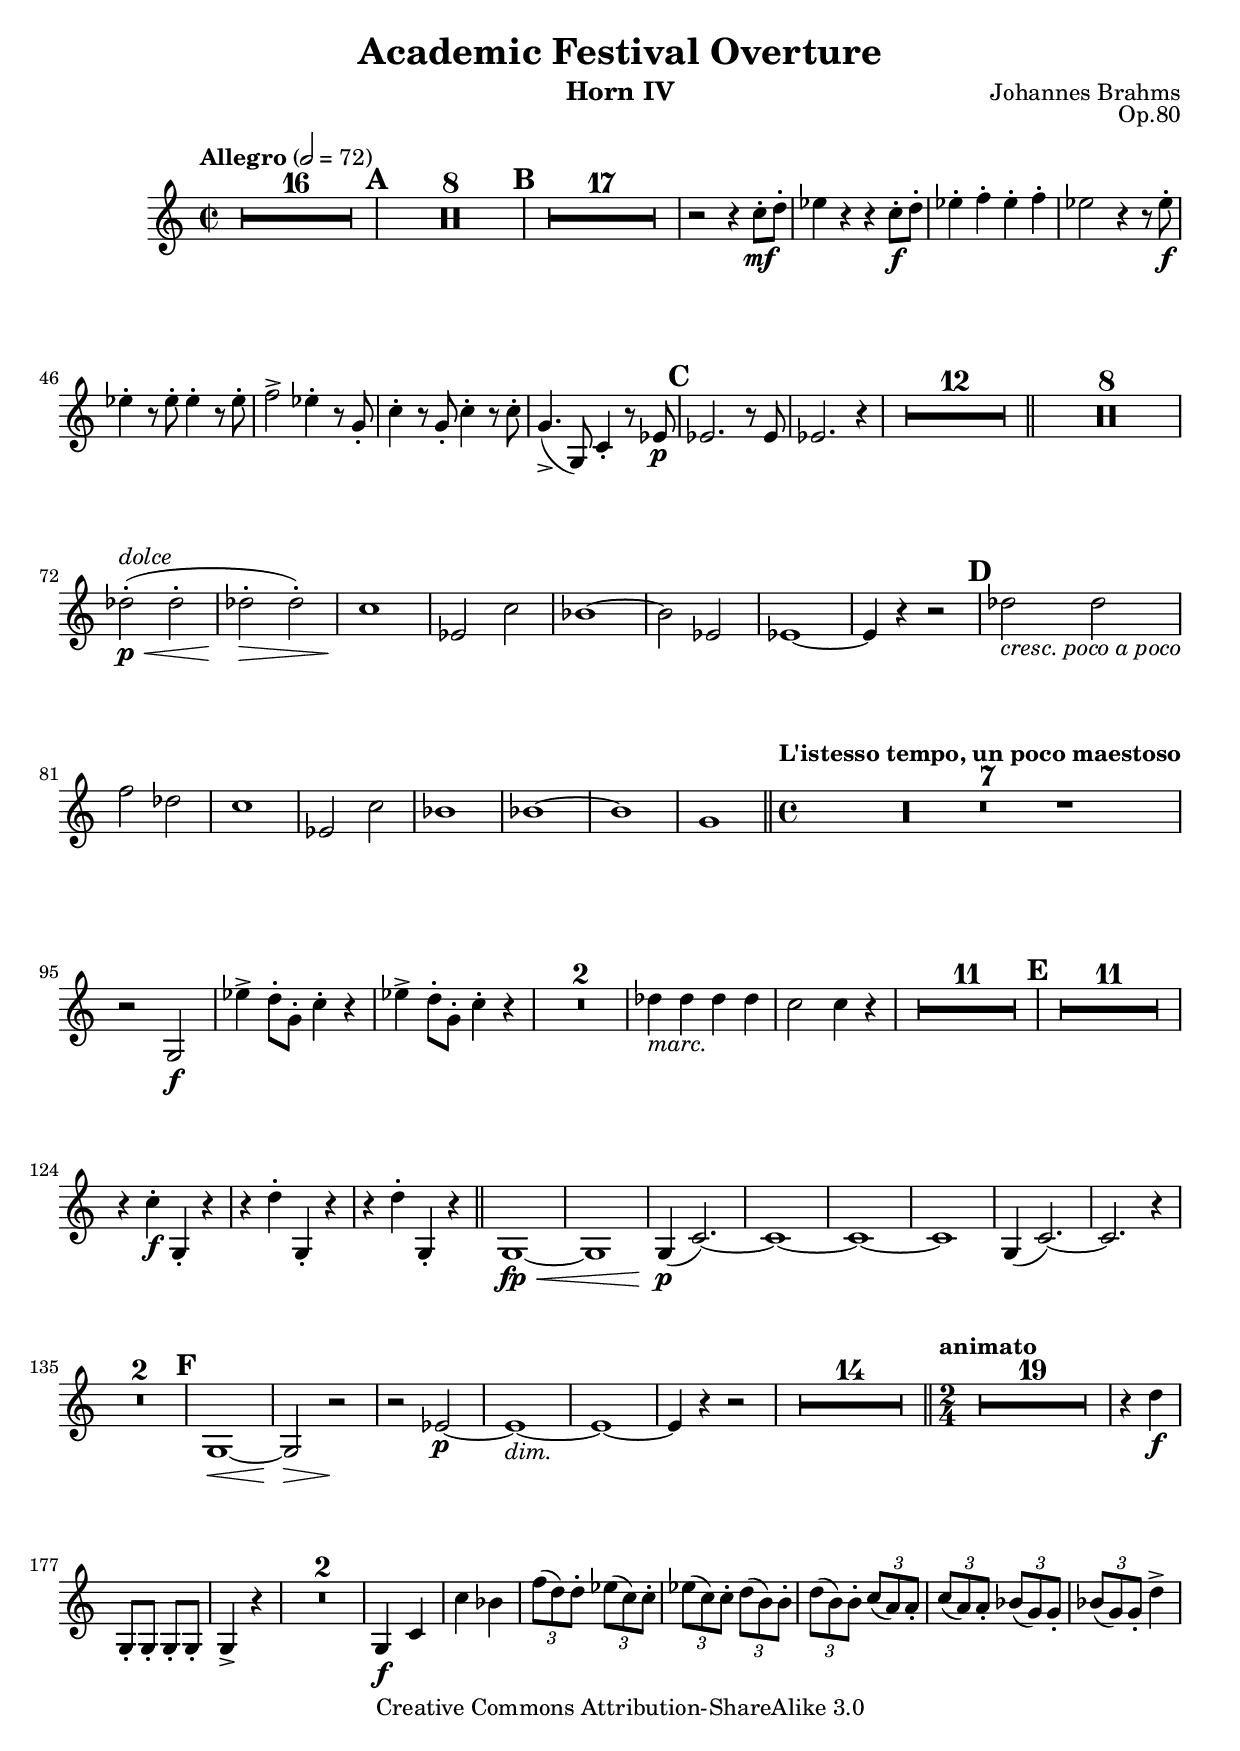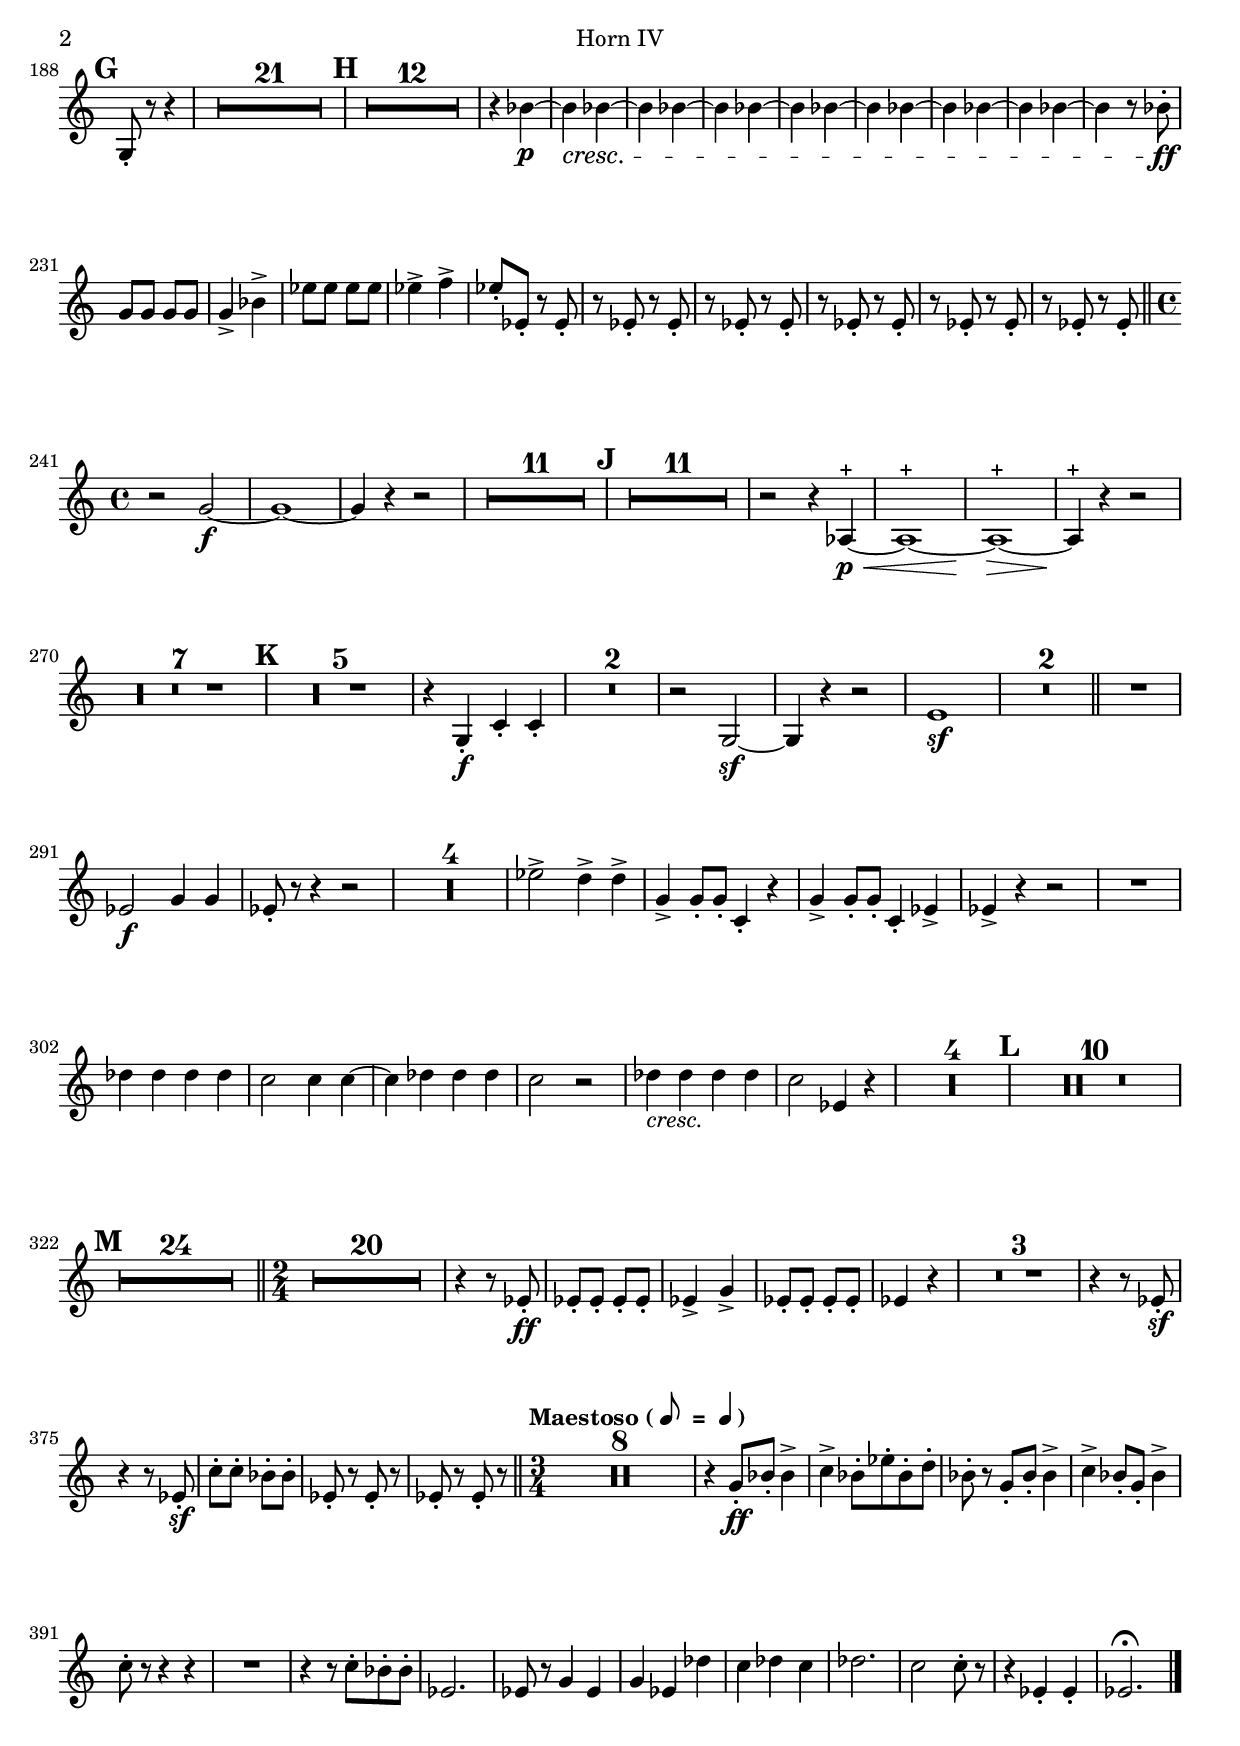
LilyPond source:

\version "2.12.2"

\include "defs.ily" 
\include "horn4.ily" 

instrument = "Horn IV"

notes = \hornFour

\version "2.12.2"

\include "defs.ily"

\paper
{
  ragged-last-bottom = ##f
}

\book
{
  \include "header.ily"
  \score
  {
    \new Staff
    {
      \set Score.skipBars = ##t
      << \notes \outline >>
    }
  }
}



